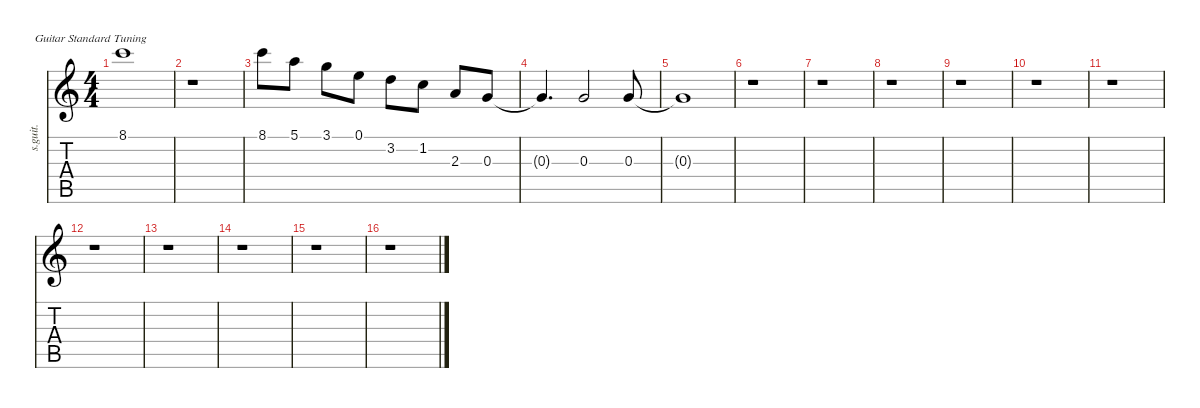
\defaultSystemsLayout 4
\hideDynamics
\bracketExtendMode nobrackets
\track ("Violas" "s.guit.") {instrument stringensemble1}
\staff {score tabs}
\tuning (E4 B3 G3 D3 A2 E2)
\displaytranspose 12
\ts (4 4)
\tempo (107 hide)
\clef g2
\ks c
8.1{t}.1{dy f} |
r.1 |
8.1.8{dy mp} 5.1.8 3.1.8 0.1.8 3.2.8 1.2.8 2.3.8 0.3.8 |
0.3{t}.4{d dy f} 0.3.2{dy mp} 0.3.8 |
0.3{t}.1{dy f} |
r.1 |
r.1 |
r.1 |
r.1 |
r.1 |
r.1 |
r.1 |
r.1 |
r.1 |
r.1 |
r.1
